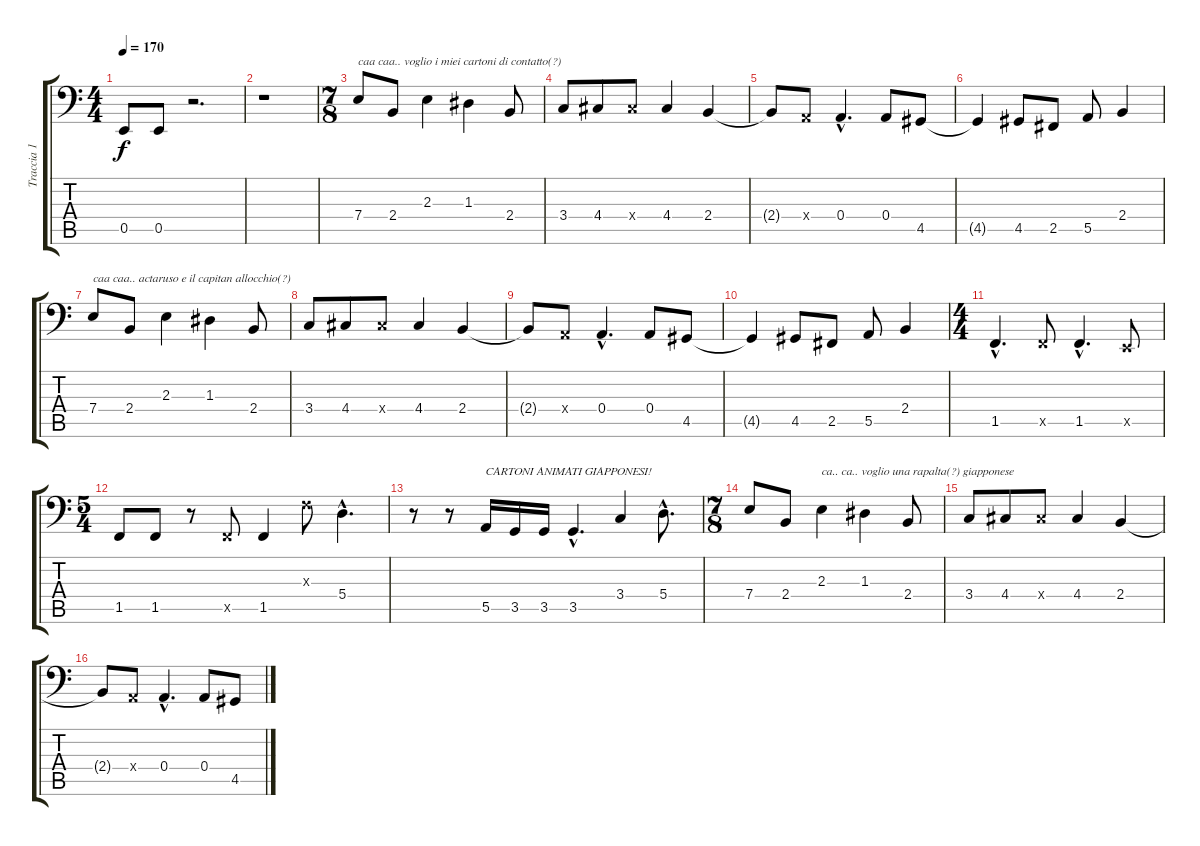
\track ("Traccia 1" "Traccia 1") {instrument electricbassfinger}
\staff {score tabs}
\tuning (C3 G2 D2 A1 E1 B0) {hide}
\ts (4 4)
\tempo 170
\clef f4
\ks c
0.5.8{dy f} 0.5.8 r.2{d} |
r.1 |
\ts (7 8)
7.4.8{txt "caa caa.. voglio i miei cartoni di contatto(?)"} 2.4.8 2.3.4 1.3.4 2.4.8 |
3.4.8 4.4.8 4.4{x}.8 4.4.4 2.4.4 |
2.4{t}.8 0.4{x}.8 0.4{hac}.4{d} 0.4.8 4.5.8 |
4.5{t}.4 4.5.8 2.5.8 5.5.8 2.4.4 |
7.4.8{txt "caa caa.. actaruso e il capitan allocchio(?)"} 2.4.8 2.3.4 1.3.4 2.4.8 |
3.4.8 4.4.8 4.4{x}.8 4.4.4 2.4.4 |
2.4{t}.8 0.4{x}.8 0.4{hac}.4{d} 0.4.8 4.5.8 |
4.5{t}.4 4.5.8 2.5.8 5.5.8 2.4.4 |
\ts (4 4)
1.5{hac}.4{d} 1.5{x}.8 1.5{hac}.4{d} 0.5{x}.8 |
\ts (5 4)
1.5.8 1.5.8 r.8 1.5{x}.8 1.5.4 3.3{x}.8 5.4{hac}.4{d} |
r.8 r.8 5.5.16{txt "CARTONI ANIMATI GIAPPONESI!"} 3.5.16 3.5.16 3.5{hac}.4{d} 3.4.4 5.4{hac}.8{d} |
\ts (7 8)
7.4.8 2.4.8 2.3.4{txt "ca.. ca.. voglio una rapalta(?) giapponese"} 1.3.4 2.4.8 |
3.4.8 4.4.8 4.4{x}.8 4.4.4 2.4.4 |
2.4{t}.8 0.4{x}.8 0.4{hac}.4{d} 0.4.8 4.5.8
